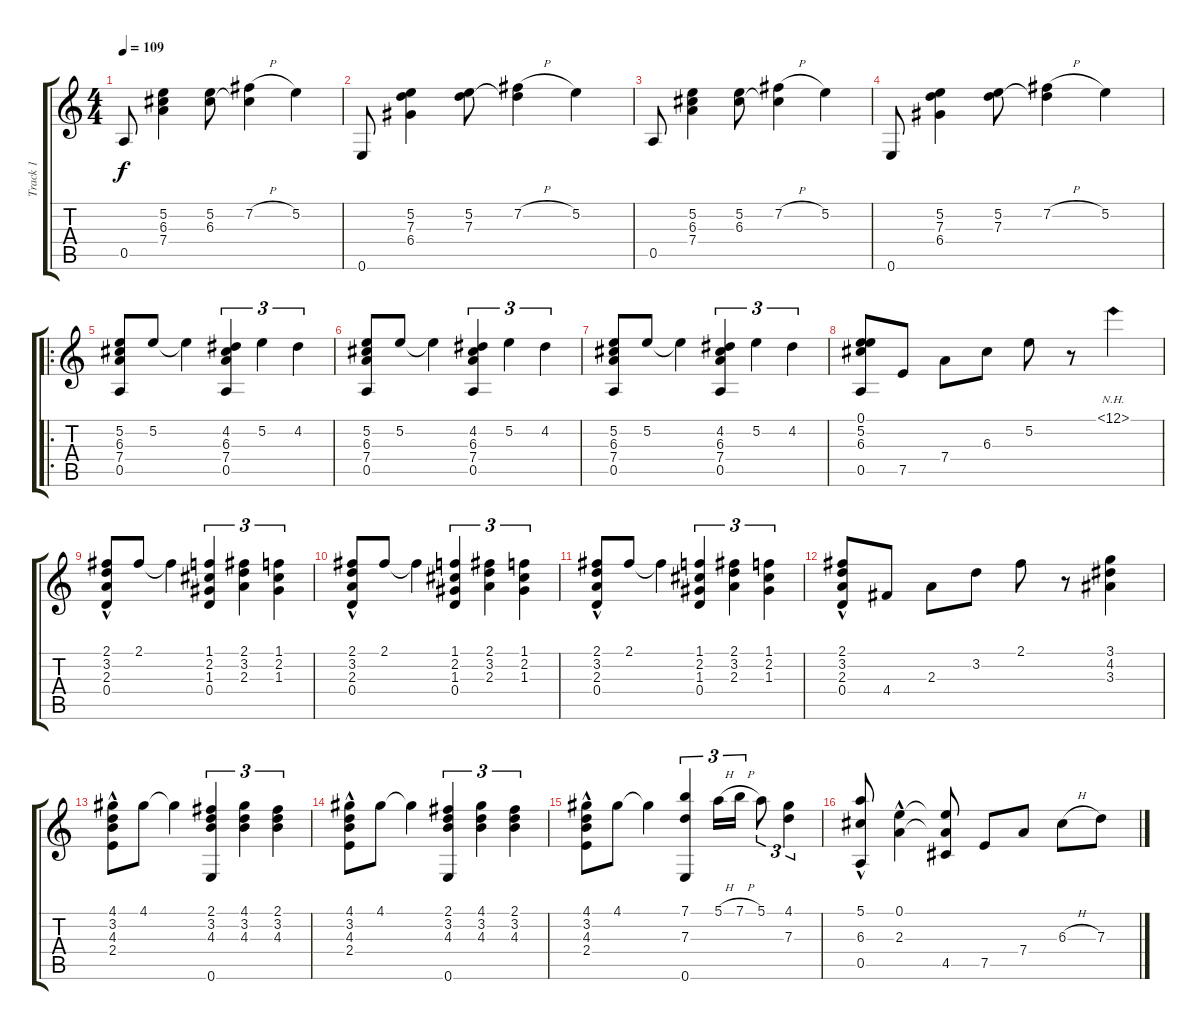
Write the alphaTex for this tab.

\track ("Track 1" "Track 1") {instrument acousticguitarnylon}
\staff {score tabs}
\tuning (E4 B3 G3 D3 A2 E2) {hide}
\ts (4 4)
\tempo 109
\clef g2
\ks c
0.5.8{dy f instrument acousticguitarnylon} (5.2 6.3 7.4).4 (5.2 6.3).8 (7.2{h} 6.3{t}).4 5.2.4 |
0.6.8 (5.2 7.3 6.4).4 (5.2 7.3).8 (7.2{h} 7.3{t}).4 5.2.4 |
0.5.8 (5.2 6.3 7.4).4 (5.2 6.3).8 (7.2{h} 6.3{t}).4 5.2.4 |
0.6.8 (5.2 7.3 6.4).4 (5.2 7.3).8 (7.2{h} 7.3{t}).4 5.2.4 |
\ro
(5.2 6.3 7.4 0.5).8 5.2.8 5.2{t}.4 (4.2 6.3 7.4 0.5).4{tu (3 2)} 5.2.4{tu (3 2)} 4.2.4{tu (3 2)} |
(5.2 6.3 7.4 0.5).8 5.2.8 5.2{t}.4 (4.2 6.3 7.4 0.5).4{tu (3 2)} 5.2.4{tu (3 2)} 4.2.4{tu (3 2)} |
(5.2 6.3 7.4 0.5).8 5.2.8 5.2{t}.4 (4.2 6.3 7.4 0.5).4{tu (3 2)} 5.2.4{tu (3 2)} 4.2.4{tu (3 2)} |
(0.1 5.2 6.3 0.5).8 7.5.8 7.4.8 6.3.8 5.2.8 r.8 12.1{nh}.4 |
(2.1 3.2 2.3 0.4{hac}).8 2.1.8 2.1{t}.4 (1.1 2.2 1.3 0.4).4{tu (3 2)} (2.1 3.2 2.3).4{tu (3 2)} (1.1 2.2 1.3).4{tu (3 2)} |
(2.1 3.2 2.3 0.4{hac}).8 2.1.8 2.1{t}.4 (1.1 2.2 1.3 0.4).4{tu (3 2)} (2.1 3.2 2.3).4{tu (3 2)} (1.1 2.2 1.3).4{tu (3 2)} |
(2.1 3.2 2.3 0.4{hac}).8 2.1.8 2.1{t}.4 (1.1 2.2 1.3 0.4).4{tu (3 2)} (2.1 3.2 2.3).4{tu (3 2)} (1.1 2.2 1.3).4{tu (3 2)} |
(2.1{hac} 3.2{hac} 2.3{hac} 0.4).8 4.4.8 2.3.8 3.2.8 2.1.8 r.8 (3.1 4.2 3.3).4 |
(4.1 3.2 4.3{hac} 2.4{hac}).8 4.1.8 4.1{t}.4 (2.1 3.2 4.3 0.6).4{tu (3 2)} (4.1 3.2 4.3).4{tu (3 2)} (2.1 3.2 4.3).4{tu (3 2)} |
(4.1 3.2 4.3{hac} 2.4{hac}).8 4.1.8 4.1{t}.4 (2.1 3.2 4.3 0.6).4{tu (3 2)} (4.1 3.2 4.3).4{tu (3 2)} (2.1 3.2 4.3).4{tu (3 2)} |
(4.1 3.2 4.3{hac} 2.4{hac}).8 4.1.8 4.1{t}.4 (7.1 7.3 0.6).4{tu (3 2)} 5.1{h}.16{tu (3 2)} 7.1{h}.16{tu (3 2)} 5.1.8{tu (3 2)} (4.1 7.3).4{tu (3 2)} |
(5.1 6.3 0.5{hac}).8 (0.1{hac} 2.3{hac}).4 (0.1{t} 2.3{t} 4.5).8 7.5.8 7.4.8 6.3{h}.8 7.3.8
